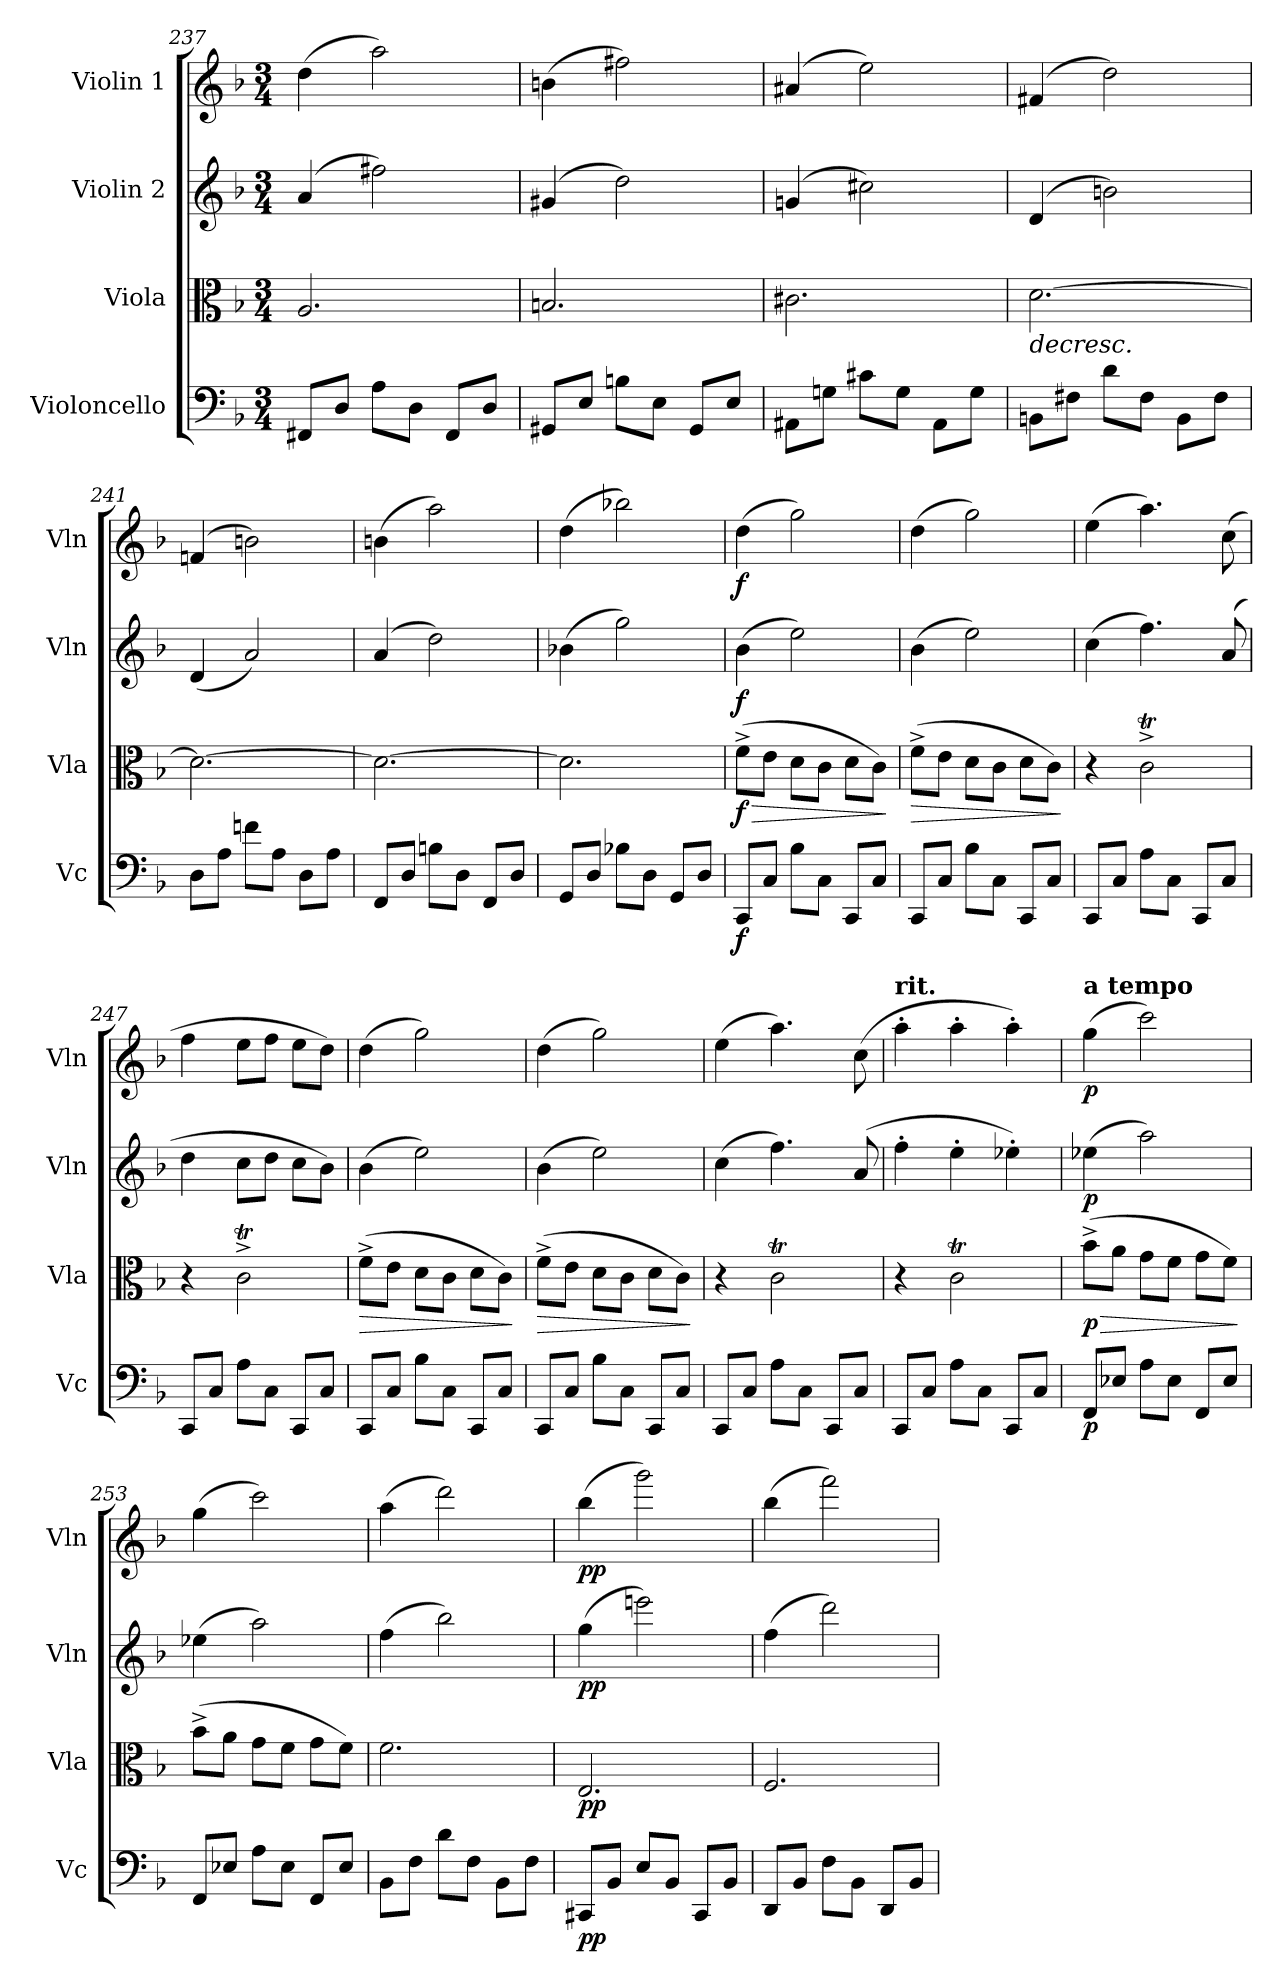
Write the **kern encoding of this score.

**kern	**dynam	**kern	**dynam	**kern	**dynam	**kern	**dynam
*part4	*part4	*part3	*part3	*part2	*part2	*part1	*part1
*staff4	*staff4	*staff3	*staff3	*staff2	*staff2	*staff1	*staff1
*I"Violoncello	*	*I"Viola	*	*I"Violin 2	*	*I"Violin 1	*
*I'Vc	*	*I'Vla	*	*I'Vln	*	*I'Vln	*
*clefF4	*	*clefC3	*	*clefG2	*	*clefG2	*
*k[b-]	*	*k[b-]	*	*k[b-]	*	*k[b-]	*
*M3/4	*	*M3/4	*	*M3/4	*	*M3/4	*
=237	=237	=237	=237	=237	=237	=237	=237
8FF#X/L	.	2.A/	.	(4a/	.	(4dd\	.
8D/J	.	.	.	.	.	.	.
8A\L	.	.	.	2ff#X\)	.	2aa\)	.
8D\J	.	.	.	.	.	.	.
8FF#/L	.	.	.	.	.	.	.
8D/J	.	.	.	.	.	.	.
!!LO:PB:g=z
=238	=238	=238	=238	=238	=238	=238	=238
8GG#X/L	.	2.Bn/	.	(4g#X/	.	(4bn\	.
8E/J	.	.	.	.	.	.	.
8Bn\L	.	.	.	2dd\)	.	2ff#X\)	.
8E\J	.	.	.	.	.	.	.
8GG#/L	.	.	.	.	.	.	.
8E/J	.	.	.	.	.	.	.
=239	=239	=239	=239	=239	=239	=239	=239
8AA#X\L	.	2.c#X\	.	(4gn/	.	(4a#X/	.
8Gn\J	.	.	.	.	.	.	.
8c#X\L	.	.	.	2cc#X\)	.	2ee\)	.
8G\J	.	.	.	.	.	.	.
8AA#\L	.	.	.	.	.	.	.
8G\J	.	.	.	.	.	.	.
=240	=240	=240	=240	=240	=240	=240	=240
!	!	!	!LO:HP:b	!	!	!	!
8BBn\L	.	[2.d\	>	(4d/	.	(4f#X/	.
8F#X\J	.	.	.	.	.	.	.
8d\L	.	.	.	2bn\)	.	2dd\)	.
8F#\J	.	.	.	.	.	.	.
8BB\L	.	.	.	.	.	.	.
8F#\J	.	.	.	.	.	.	.
=241	=241	=241	=241	=241	=241	=241	=241
8D\L	.	2.d\_	.	(4d/	.	(4fn/	.
8A\J	.	.	.	.	.	.	.
8fn\L	.	.	.	2a/)	.	2bn\)	.
8A\J	.	.	.	.	.	.	.
8D\L	.	.	.	.	.	.	.
8A\J	.	.	.	.	.	.	.
=242	=242	=242	=242	=242	=242	=242	=242
8FF/L	.	2.d\_	.	(4a/	.	(4bn\	.
8D/J	.	.	.	.	.	.	.
8Bn\L	.	.	.	2dd\)	.	2aa\)	.
8D\J	.	.	.	.	.	.	.
8FF/L	.	.	.	.	.	.	.
8D/J	.	.	.	.	.	.	.
=243	=243	=243	=243	=243	=243	=243	=243
8GG/L	.	2.d\]	.	(4b-X\	.	(4dd\	.
8D/J	.	.	.	.	.	.	.
8B-X\L	.	.	.	2gg\)	.	2bb-X\)	.
8D\J	.	.	.	.	.	.	.
8GG/L	.	.	.	.	.	.	.
8D/J	.	.	.	.	.	.	.
!!LO:LB:g=z
=244	=244	=244	=244	=244	=244	=244	=244
!	!LO:DY:b	!	!LO:HP:b	!	!	!	!
!	!	!	!LO:DY:n=1:b	!	!LO:DY:b	!	!LO:DY:b
8CC/L	f	(8f^\L	> f	(4b-\	f	(4dd\	f
8C/J	.	8e\J	.	.	.	.	.
8B-\L	.	8d\L	.	2ee\)	.	2gg\)	.
8C\J	.	8c\J	.	.	.	.	.
8CC/L	.	8d\L	.	.	.	.	.
8C/J	.	8c\J)	.	.	.	.	.
.	.	.	]	.	.	.	.
=245	=245	=245	=245	=245	=245	=245	=245
!	!	!	!LO:HP:b	!	!	!	!
8CC/L	.	(8f^\L	>	(4b-\	.	(4dd\	.
8C/J	.	8e\J	.	.	.	.	.
8B-\L	.	8d\L	.	2ee\)	.	2gg\)	.
8C\J	.	8c\J	.	.	.	.	.
8CC/L	.	8d\L	.	.	.	.	.
8C/J	.	8c\J)	.	.	.	.	.
.	.	.	]	.	.	.	.
!!LO:LB:g=z
=246	=246	=246	=246	=246	=246	=246	=246
8CC/L	.	4r	.	(4cc\	.	(4ee\	.
8C/J	.	.	.	.	.	.	.
8A\L	.	2cT^\	.	4.ff\)	.	4.aa\)	.
8C\J	.	.	.	.	.	.	.
8CC/L	.	.	.	.	.	.	.
8C/J	.	.	.	(>8a/	.	(8cc\	.
=247	=247	=247	=247	=247	=247	=247	=247
8CC/L	.	4r	.	4dd\	.	4ff\	.
8C/J	.	.	.	.	.	.	.
8A\L	.	2cT^\	.	8cc\L	.	8ee\L	.
8C\J	.	.	.	8dd\J	.	8ff\J	.
8CC/L	.	.	.	8cc\L	.	8ee\L	.
8C/J	.	.	.	8b-\J)	.	8dd\J)	.
=248	=248	=248	=248	=248	=248	=248	=248
!	!	!	!LO:HP:b	!	!	!	!
8CC/L	.	(8f^\L	>	(4b-\	.	(4dd\	.
8C/J	.	8e\J	.	.	.	.	.
8B-\L	.	8d\L	.	2ee\)	.	2gg\)	.
8C\J	.	8c\J	.	.	.	.	.
8CC/L	.	8d\L	.	.	.	.	.
8C/J	.	8c\J)	.	.	.	.	.
.	.	.	]	.	.	.	.
=249	=249	=249	=249	=249	=249	=249	=249
!	!	!	!LO:HP:b	!	!	!	!
8CC/L	.	(8f^\L	>	(4b-\	.	(4dd\	.
8C/J	.	8e\J	.	.	.	.	.
8B-\L	.	8d\L	.	2ee\)	.	2gg\)	.
8C\J	.	8c\J	.	.	.	.	.
8CC/L	.	8d\L	.	.	.	.	.
8C/J	.	8c\J)	.	.	.	.	.
.	.	.	]	.	.	.	.
=250	=250	=250	=250	=250	=250	=250	=250
8CC/L	.	4r	.	(4cc\	.	(4ee\	.
8C/J	.	.	.	.	.	.	.
8A\L	.	2cT\	.	4.ff\)	.	4.aa\)	.
8C\J	.	.	.	.	.	.	.
8CC/L	.	.	.	.	.	.	.
8C/J	.	.	.	(>8a/	.	(8cc\	.
=251	=251	=251	=251	=251	=251	=251	=251
!	!	!	!	!	!	!LO:TX:a:B:t=rit.	!
8CC/L	.	4r	.	4ff'\	.	4aa'\	.
8C/J	.	.	.	.	.	.	.
8A\L	.	2cT\	.	4ee'\	.	4aa'\	.
8C\J	.	.	.	.	.	.	.
8CC/L	.	.	.	4ee-X'\)	.	4aa'\)	.
8C/J	.	.	.	.	.	.	.
!!LO:LB:g=z
=252	=252	=252	=252	=252	=252	=252	=252
!	!	!	!	!	!	!LO:TX:a:B:t=a tempo	!
!	!LO:DY:b	!	!LO:HP:b	!	!	!	!
!	!	!	!LO:DY:n=1:b	!	!LO:DY:b	!	!LO:DY:b
8FF/L	p	(8b-^\L	> p	(4ee-X\	p	(4gg\	p
8E-X/J	.	8a\J	.	.	.	.	.
8A\L	.	8g\L	.	2aa\)	.	2ccc\)	.
8E-\J	.	8f\J	.	.	.	.	.
8FF/L	.	8g\L	.	.	.	.	.
8E-/J	.	8f\J)	.	.	.	.	.
.	.	.	]	.	.	.	.
=253	=253	=253	=253	=253	=253	=253	=253
8FF/L	.	(8b-^\L	.	(4ee-X\	.	(4gg\	.
8E-X/J	.	8a\J	.	.	.	.	.
8A\L	.	8g\L	.	2aa\)	.	2ccc\)	.
8E-\J	.	8f\J	.	.	.	.	.
8FF/L	.	8g\L	.	.	.	.	.
8E-/J	.	8f\J)	.	.	.	.	.
.	.	.	]	.	.	.	.
!!LO:LB:g=z
=254	=254	=254	=254	=254	=254	=254	=254
8BB-\L	.	2.f\	.	(4ff\	.	(4aa\	.
8F\J	.	.	.	.	.	.	.
8d\L	.	.	.	2bb-\)	.	2ddd\)	.
8F\J	.	.	.	.	.	.	.
8BB-\L	.	.	.	.	.	.	.
8F\J	.	.	.	.	.	.	.
=255	=255	=255	=255	=255	=255	=255	=255
!	!LO:DY:b	!	!LO:DY:b	!	!LO:DY:b	!	!LO:DY:b
8CC#X/L	pp	2.E/	pp	(4gg\	pp	(4bb-\	pp
8BB-/J	.	.	.	.	.	.	.
8E/L	.	.	.	2eeen\)	.	2ggg\)	.
8BB-/J	.	.	.	.	.	.	.
8CC#/L	.	.	.	.	.	.	.
8BB-/J	.	.	.	.	.	.	.
=256	=256	=256	=256	=256	=256	=256	=256
8DD/L	.	2.F/	.	(4ff\	.	(4bb-\	.
8BB-/J	.	.	.	.	.	.	.
8F\L	.	.	.	2ddd\)	.	2fff\)	.
8BB-\J	.	.	.	.	.	.	.
8DD/L	.	.	.	.	.	.	.
8BB-/J	.	.	.	.	.	.	.
=	=	=	=	=	=	=	=
*-	*-	*-	*-	*-	*-	*-	*-
